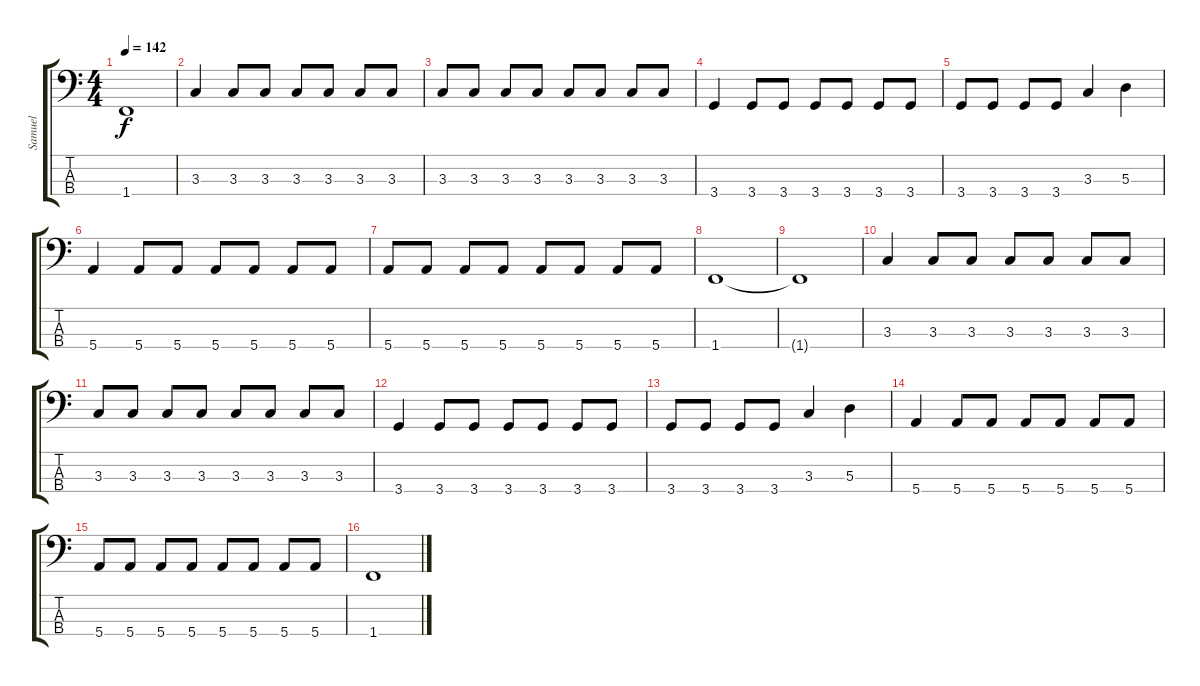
\track ("Samuel" "Samuel") {instrument slapbass1}
\staff {score tabs}
\tuning (G2 D2 A1 E1) {hide}
\ts (4 4)
\tempo 142
\clef f4
\ks c
1.4{t}.1{dy f} |
3.3.4 3.3.8 3.3.8 3.3.8 3.3.8 3.3.8 3.3.8 |
3.3.8 3.3.8 3.3.8 3.3.8 3.3.8 3.3.8 3.3.8 3.3.8 |
3.4.4 3.4.8 3.4.8 3.4.8 3.4.8 3.4.8 3.4.8 |
3.4.8 3.4.8 3.4.8 3.4.8 3.3.4 5.3.4 |
5.4.4 5.4.8 5.4.8 5.4.8 5.4.8 5.4.8 5.4.8 |
5.4.8 5.4.8 5.4.8 5.4.8 5.4.8 5.4.8 5.4.8 5.4.8 |
1.4.1 |
1.4{t}.1 |
3.3.4 3.3.8 3.3.8 3.3.8 3.3.8 3.3.8 3.3.8 |
3.3.8 3.3.8 3.3.8 3.3.8 3.3.8 3.3.8 3.3.8 3.3.8 |
3.4.4 3.4.8 3.4.8 3.4.8 3.4.8 3.4.8 3.4.8 |
3.4.8 3.4.8 3.4.8 3.4.8 3.3.4 5.3.4 |
5.4.4 5.4.8 5.4.8 5.4.8 5.4.8 5.4.8 5.4.8 |
5.4.8 5.4.8 5.4.8 5.4.8 5.4.8 5.4.8 5.4.8 5.4.8 |
1.4.1
